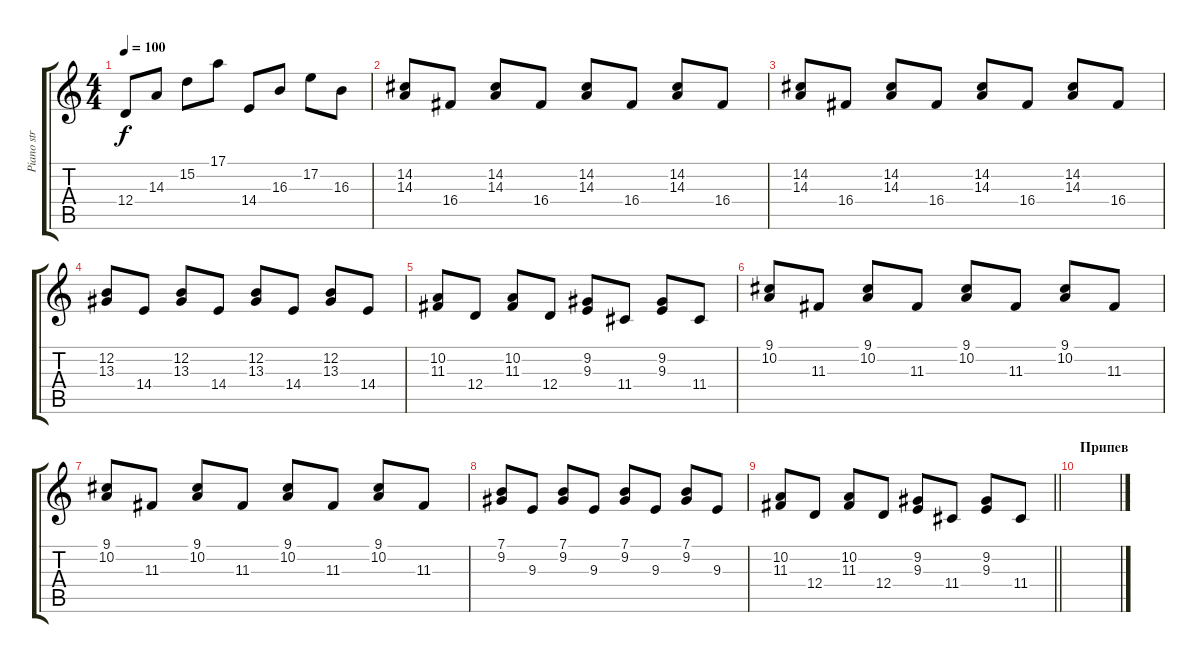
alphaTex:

\track ("Piano str" "Piano str") {instrument stringensemble1}
\staff {score tabs}
\tuning (E4 B3 G3 D3 A2 E2) {hide}
\ts (4 4)
\tempo 100
\clef g2
\ks aminor
12.4.8{dy f} 14.3.8 15.2.8 17.1.8 14.4.8 16.3.8 17.2.8 16.3.8 |
(14.2 14.3).8 16.4.8 (14.2 14.3).8 16.4.8 (14.2 14.3).8 16.4.8 (14.2 14.3).8 16.4.8 |
(14.2 14.3).8 16.4.8 (14.2 14.3).8 16.4.8 (14.2 14.3).8 16.4.8 (14.2 14.3).8 16.4.8 |
(12.2 13.3).8 14.4.8 (12.2 13.3).8 14.4.8 (12.2 13.3).8 14.4.8 (12.2 13.3).8 14.4.8 |
(10.2 11.3).8 12.4.8 (10.2 11.3).8 12.4.8 (9.2 9.3).8 11.4.8 (9.2 9.3).8 11.4.8 |
(9.1 10.2).8 11.3.8 (9.1 10.2).8 11.3.8 (9.1 10.2).8 11.3.8 (9.1 10.2).8 11.3.8 |
(9.1 10.2).8 11.3.8 (9.1 10.2).8 11.3.8 (9.1 10.2).8 11.3.8 (9.1 10.2).8 11.3.8 |
(7.1 9.2).8 9.3.8 (7.1 9.2).8 9.3.8 (7.1 9.2).8 9.3.8 (7.1 9.2).8 9.3.8 |
\barLineRight lightlight
(10.2 11.3).8 12.4.8 (10.2 11.3).8 12.4.8 (9.2 9.3).8 11.4.8 (9.2 9.3).8 11.4.8 |
\section ("" "Припев")
